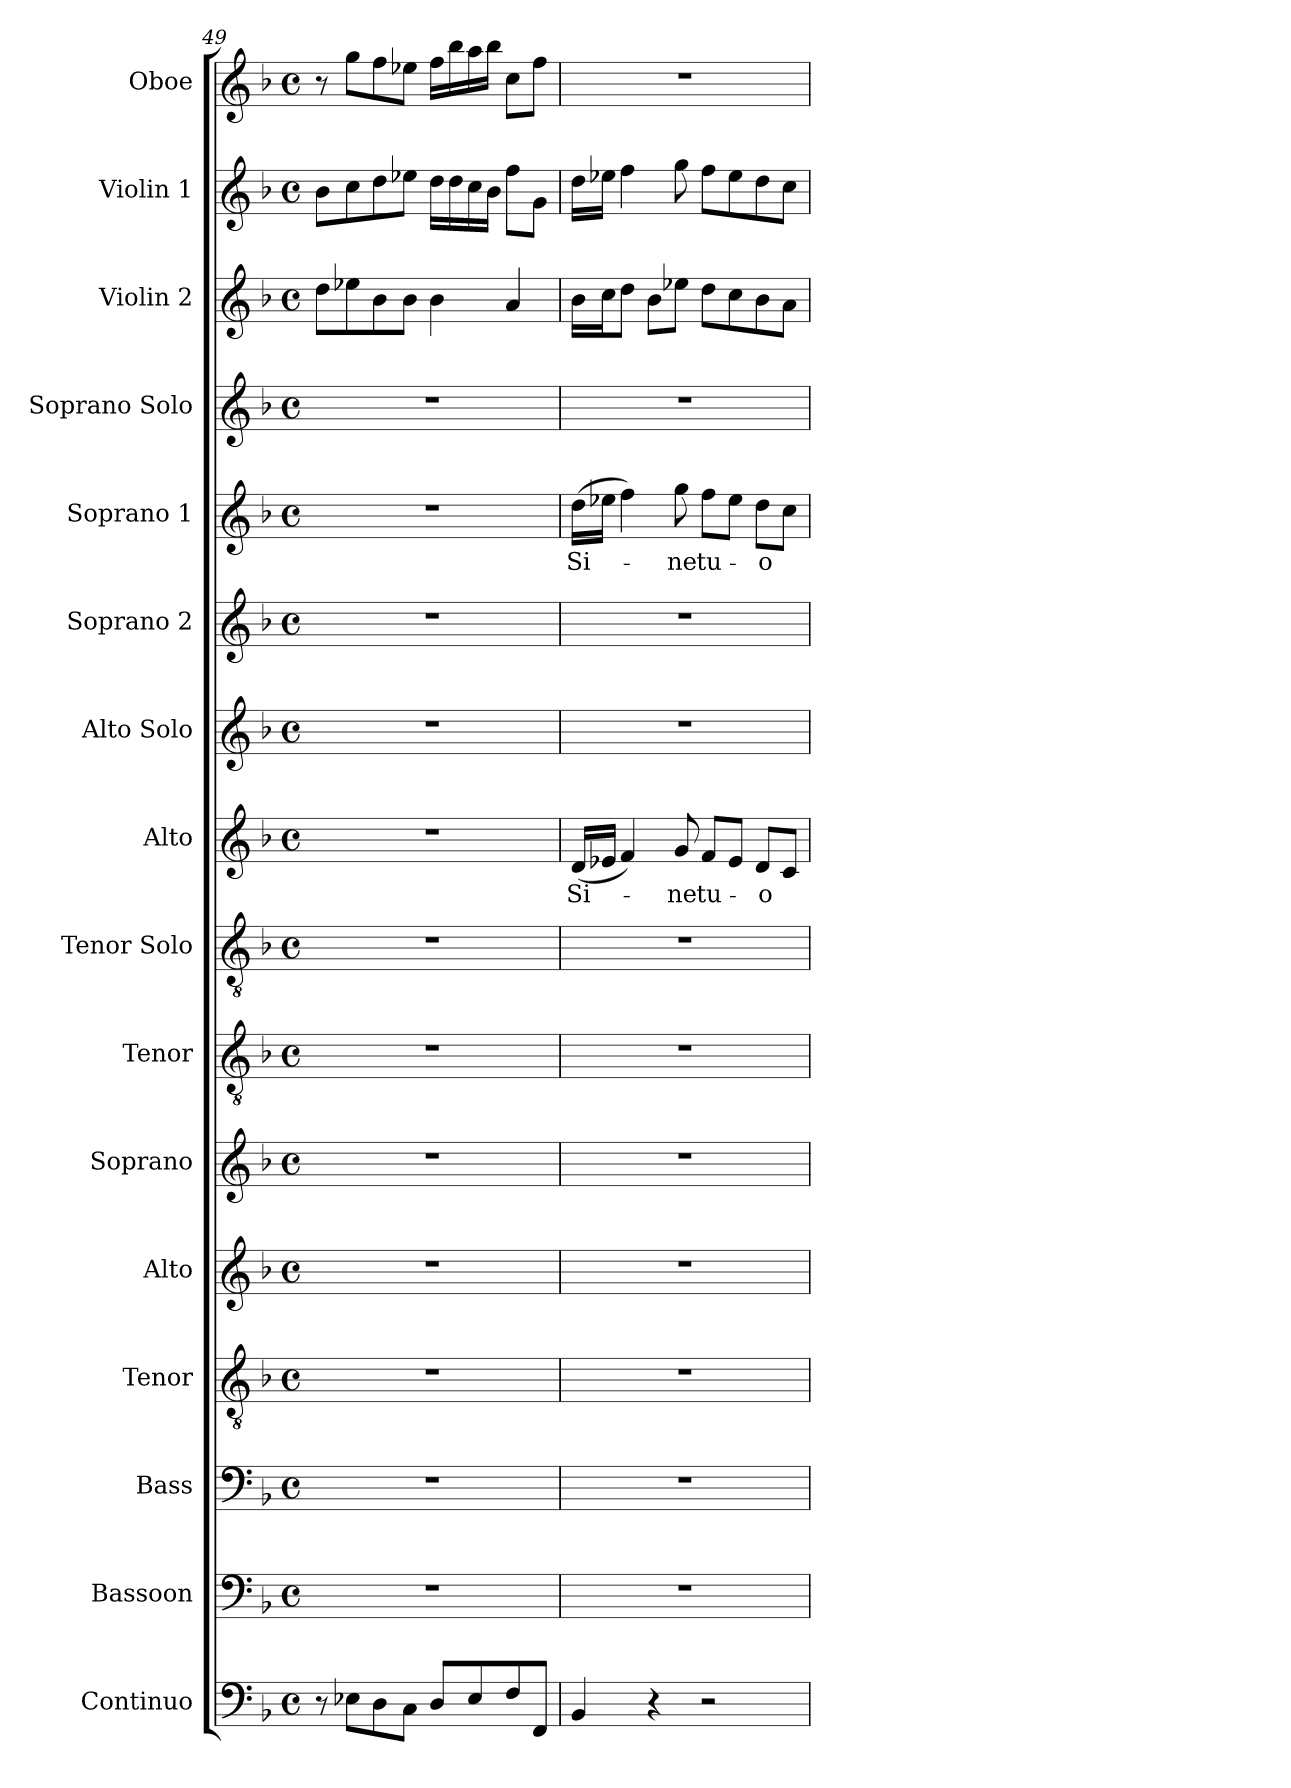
**kern	**kern	**kern	**kern	**kern	**kern	**kern	**kern	**kern	**text	**kern	**kern	**kern	**text	**kern	**kern	**kern	**kern
*part16	*part15	*part14	*part13	*part12	*part11	*part10	*part9	*part8	*part8	*part7	*part6	*part5	*part5	*part4	*part3	*part2	*part1
*staff16	*staff15	*staff14	*staff13	*staff12	*staff11	*staff10	*staff9	*staff8	*staff8	*staff7	*staff6	*staff5	*staff5	*staff4	*staff3	*staff2	*staff1
*I"Continuo	*I"Bassoon	*I"Bass	*I"Tenor	*I"Alto	*I"Soprano	*I"Tenor	*I"Tenor Solo	*I"Alto	*	*I"Alto Solo	*I"Soprano 2	*I"Soprano 1	*	*I"Soprano Solo	*I"Violin 2	*I"Violin 1	*I"Oboe
*I'Cont.	*I'Bsn.	*I'B.	*I'T.	*I'A.	*I'S.	*I'T.	*I'T. Solo	*I'A.	*	*I'A.  Solo	*I'S2.	*I'S1.	*	*I'S. Solo	*I'Vln. 2	*I'Vln. 1	*I'Ob.
*clefF4	*clefF4	*clefF4	*clefGv2	*clefG2	*clefG2	*clefGv2	*clefGv2	*clefG2	*	*clefG2	*clefG2	*clefG2	*	*clefG2	*clefG2	*clefG2	*clefG2
*	*	*	*ITrd7c12	*	*	*ITrd7c12	*ITrd7c12	*	*	*	*	*	*	*	*	*	*
*k[b-]	*k[b-]	*k[b-]	*k[b-]	*k[b-]	*k[b-]	*k[b-]	*k[b-]	*k[b-]	*	*k[b-]	*k[b-]	*k[b-]	*	*k[b-]	*k[b-]	*k[b-]	*k[b-]
*F:	*F:	*F:	*F:	*F:	*F:	*F:	*F:	*F:	*	*F:	*F:	*F:	*	*F:	*F:	*F:	*F:
*M4/4	*M4/4	*M4/4	*M4/4	*M4/4	*M4/4	*M4/4	*M4/4	*M4/4	*	*M4/4	*M4/4	*M4/4	*	*M4/4	*M4/4	*M4/4	*M4/4
*met(c)	*met(c)	*met(c)	*met(c)	*met(c)	*met(c)	*met(c)	*met(c)	*met(c)	*	*met(c)	*met(c)	*met(c)	*	*met(c)	*met(c)	*met(c)	*met(c)
=49	=49	=49	=49	=49	=49	=49	=49	=49	=49	=49	=49	=49	=49	=49	=49	=49	=49
8r	1r	1r	1r	1r	1r	1r	1r	1r	.	1r	1r	1r	.	1r	8ddi\L	8b-i\L	8r
8E-Xi\L	.	.	.	.	.	.	.	.	.	.	.	.	.	.	8ee-Xi\	8cci\	8ggi\L
8Di\	.	.	.	.	.	.	.	.	.	.	.	.	.	.	8b-i\	8ddi\	8ffi\
8Ci\J	.	.	.	.	.	.	.	.	.	.	.	.	.	.	8b-i\J	8ee-Xi\J	8ee-Xi\J
8Di/L	.	.	.	.	.	.	.	.	.	.	.	.	.	.	4b-i\	16ddi\LL	16ffi\LL
.	.	.	.	.	.	.	.	.	.	.	.	.	.	.	.	16ddi\	16bb-i\
8E-i/	.	.	.	.	.	.	.	.	.	.	.	.	.	.	.	16cci\	16aai\
.	.	.	.	.	.	.	.	.	.	.	.	.	.	.	.	16b-i\JJ	16bb-i\JJ
8Fi/	.	.	.	.	.	.	.	.	.	.	.	.	.	.	4ai/	8ffi\L	8cci\L
8FFi/J	.	.	.	.	.	.	.	.	.	.	.	.	.	.	.	8gi\J	8ffi\J
!!LO:LB:g=z
=50	=50	=50	=50	=50	=50	=50	=50	=50	=50	=50	=50	=50	=50	=50	=50	=50	=50
!	!	!	!	!	!	!	!	!	!LO:LY:b:color=#000000	!	!	!	!	!	!	!	!
!	!	!	!	!	!	!	!	!	!	!	!	!	!LO:LY:b:color=#000000	!	!	!	!
4BB-i/	1r	1r	1r	1r	1r	1r	1r	(16di/LL	Si-	1r	1r	(16ddi\LL	Si-	1r	16b-i\LL	16ddi\LL	1r
.	.	.	.	.	.	.	.	16e-Xi/JJ	.	.	.	16ee-Xi\JJ	.	.	16cci\J	16ee-Xi\JJ	.
.	.	.	.	.	.	.	.	4fi/)	.	.	.	4ffi\)	.	.	8ddi\J	4ffi\	.
4r	.	.	.	.	.	.	.	.	.	.	.	.	.	.	8b-i\L	.	.
!	!	!	!	!	!	!	!	!	!LO:LY:b:color=#000000	!	!	!	!	!	!	!	!
!	!	!	!	!	!	!	!	!	!	!	!	!	!LO:LY:b:color=#000000	!	!	!	!
.	.	.	.	.	.	.	.	8gi/	-ne	.	.	8ggi\	-ne	.	8ee-Xi\J	8ggi\	.
!	!	!	!	!	!	!	!	!	!LO:LY:b:color=#000000	!	!	!	!	!	!	!	!
!	!	!	!	!	!	!	!	!	!	!	!	!	!LO:LY:b:color=#000000	!	!	!	!
2r	.	.	.	.	.	.	.	8fi/L	tu-	.	.	8ffi\L	tu-	.	8ddi\L	8ffi\L	.
.	.	.	.	.	.	.	.	8e-i/J	.	.	.	8ee-i\J	.	.	8cci\	8ee-i\	.
!	!	!	!	!	!	!	!	!	!LO:LY:b:color=#000000	!	!	!	!	!	!	!	!
!	!	!	!	!	!	!	!	!	!	!	!	!	!LO:LY:b:color=#000000	!	!	!	!
.	.	.	.	.	.	.	.	8di/L	-o	.	.	8ddi\L	-o	.	8b-i\	8ddi\	.
.	.	.	.	.	.	.	.	8ci/J	.	.	.	8cci\J	.	.	8ai\J	8cci\J	.
=	=	=	=	=	=	=	=	=	=	=	=	=	=	=	=	=	=
*-	*-	*-	*-	*-	*-	*-	*-	*-	*-	*-	*-	*-	*-	*-	*-	*-	*-
